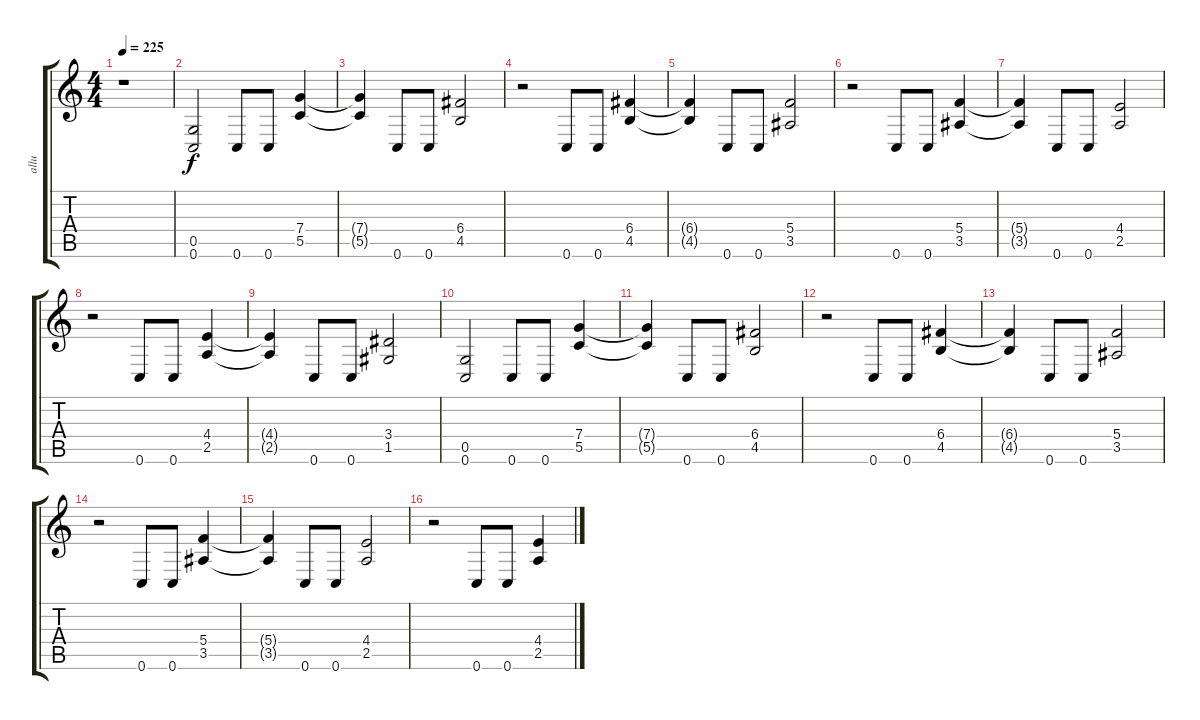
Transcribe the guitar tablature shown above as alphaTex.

\track ("allu" "allu") {instrument distortionguitar}
\staff {score tabs}
\tuning (D4 A3 F3 C3 G2 C2) {hide}
\ts (4 4)
\tempo 225
\clef g2
\ks c
r.1{dy f} |
(0.5 0.6).2 0.6.8 0.6.8 (7.4 5.5).4 |
(7.4{t} 5.5{t}).4 0.6.8 0.6.8 (6.4 4.5).2 |
r.2 0.6.8 0.6.8 (6.4 4.5).4 |
(6.4{t} 4.5{t}).4 0.6.8 0.6.8 (5.4 3.5).2 |
r.2 0.6.8 0.6.8 (5.4 3.5).4 |
(5.4{t} 3.5{t}).4 0.6.8 0.6.8 (4.4 2.5).2 |
r.2 0.6.8 0.6.8 (4.4 2.5).4 |
(4.4{t} 2.5{t}).4 0.6.8 0.6.8 (3.4 1.5).2 |
(0.5 0.6).2 0.6.8 0.6.8 (7.4 5.5).4 |
(7.4{t} 5.5{t}).4 0.6.8 0.6.8 (6.4 4.5).2 |
r.2 0.6.8 0.6.8 (6.4 4.5).4 |
(6.4{t} 4.5{t}).4 0.6.8 0.6.8 (5.4 3.5).2 |
r.2 0.6.8 0.6.8 (5.4 3.5).4 |
(5.4{t} 3.5{t}).4 0.6.8 0.6.8 (4.4 2.5).2 |
r.2 0.6.8 0.6.8 (4.4 2.5).4
